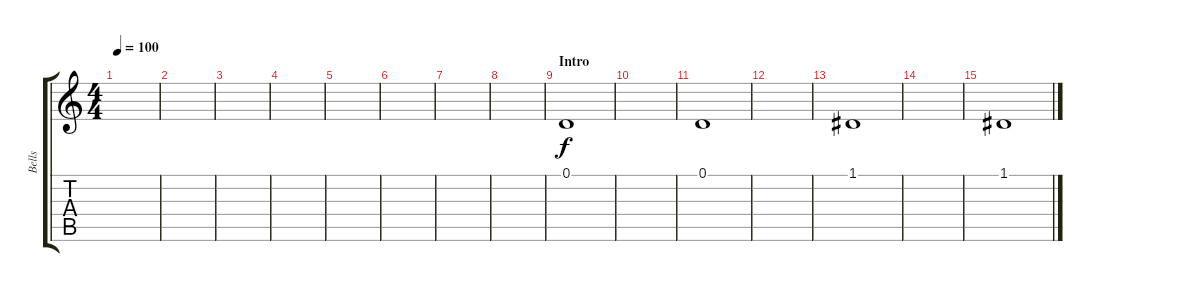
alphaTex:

\track ("Bells" "Bells") {instrument tubularbells}
\staff {score tabs}
\tuning (D4 A3 F3 C3 G2 D2) {hide}
\ts (4 4)
\tempo 100
\clef g2
\ks c
|
|
|
|
|
|
|
|
\section ("" "Intro")
0.1.1 |
|
0.1.1 |
|
1.1.1 |
|
1.1.1
